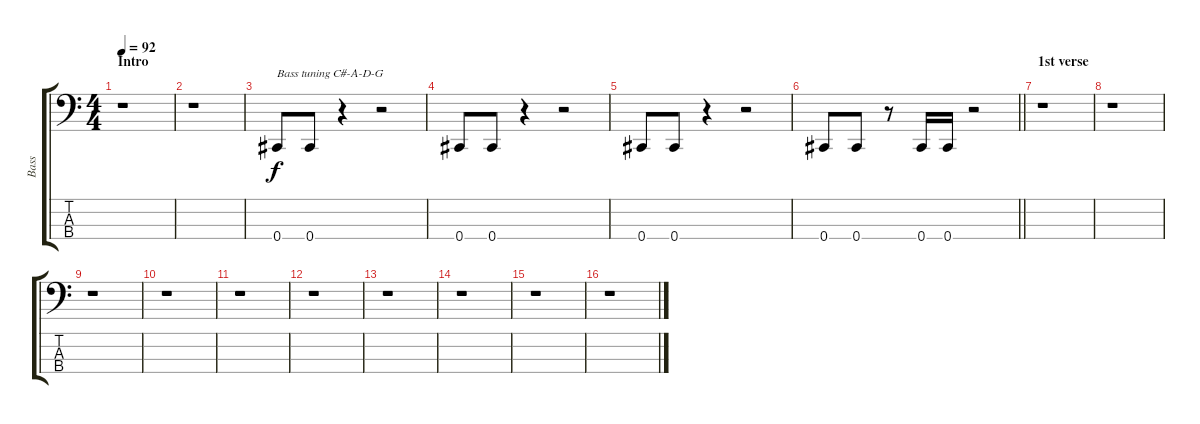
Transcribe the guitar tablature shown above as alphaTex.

\track ("Bass" "Bass") {instrument electricbassfinger}
\staff {score tabs}
\tuning (G2 D2 A1 Db1) {hide}
\ts (4 4)
\section ("" "Intro")
\tempo 92
\clef f4
\ks c
r.1{dy f instrument electricbassfinger} |
r.1 |
0.4.8{txt "Bass tuning C#-A-D-G"} 0.4.8 r.4 r.2 |
0.4.8 0.4.8 r.4 r.2 |
0.4.8 0.4.8 r.4 r.2 |
\barLineRight lightlight
0.4.8 0.4.8 r.8 0.4.16 0.4.16 r.2 |
\section ("" "1st verse")
r.1 |
r.1 |
r.1 |
r.1 |
r.1 |
r.1 |
r.1 |
r.1 |
r.1 |
r.1
